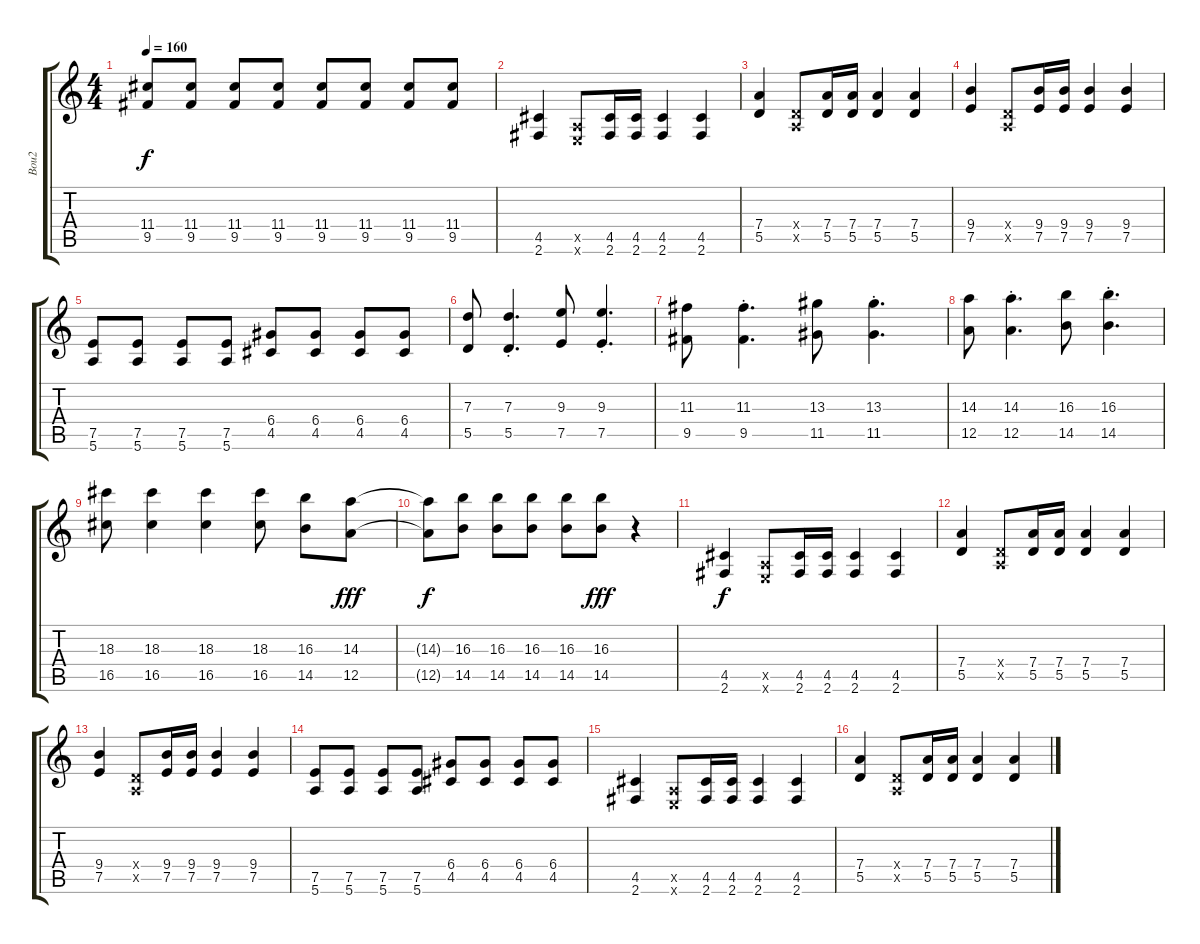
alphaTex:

\track ("Bou2" "Bou2") {instrument distortionguitar}
\staff {score tabs}
\tuning (E4 B3 G3 D3 A2 E2) {hide}
\ts (4 4)
\tempo 160
\clef g2
\ks c
(11.4 9.5).8{dy f} (11.4 9.5).8 (11.4 9.5).8 (11.4 9.5).8 (11.4 9.5).8 (11.4 9.5).8 (11.4 9.5).8 (11.4 9.5).8 |
(4.5 2.6).4 (0.5{x} 0.6{x}).8 (4.5 2.6).16 (4.5 2.6).16 (4.5 2.6).4 (4.5 2.6).4 |
(7.4 5.5).4 (0.4{x} 0.5{x}).8 (7.4 5.5).16 (7.4 5.5).16 (7.4 5.5).4 (7.4 5.5).4 |
(9.4 7.5).4 (0.4{x} 0.5{x}).8 (9.4 7.5).16 (9.4 7.5).16 (9.4 7.5).4 (9.4 7.5).4 |
(7.5 5.6).8 (7.5 5.6).8 (7.5 5.6).8 (7.5 5.6).8 (6.4 4.5).8 (6.4 4.5).8 (6.4 4.5).8 (6.4 4.5).8 |
(7.3 5.5).8 (7.3{st} 5.5{st}).4{d} (9.3 7.5).8 (9.3{st} 7.5{st}).4{d} |
(11.3 9.5).8 (11.3{st} 9.5{st}).4{d} (13.3 11.5).8 (13.3{st} 11.5{st}).4{d} |
(14.3 12.5).8 (14.3{st} 12.5{st}).4{d} (16.3 14.5).8 (16.3{st} 14.5{st}).4{d} |
(18.3 16.5).8 (18.3 16.5).4 (18.3 16.5).4 (18.3 16.5).8 (16.3 14.5).8 (14.3 12.5).8{dy fff} |
(14.3{t} 12.5{t}).8{dy f} (16.3 14.5).8 (16.3 14.5).8 (16.3 14.5).8 (16.3 14.5).8 (16.3 14.5).8{dy fff} r.4 |
(4.5 2.6).4{dy f} (0.5{x} 0.6{x}).8 (4.5 2.6).16 (4.5 2.6).16 (4.5 2.6).4 (4.5 2.6).4 |
(7.4 5.5).4 (0.4{x} 0.5{x}).8 (7.4 5.5).16 (7.4 5.5).16 (7.4 5.5).4 (7.4 5.5).4 |
(9.4 7.5).4 (0.4{x} 0.5{x}).8 (9.4 7.5).16 (9.4 7.5).16 (9.4 7.5).4 (9.4 7.5).4 |
(7.5 5.6).8 (7.5 5.6).8 (7.5 5.6).8 (7.5 5.6).8 (6.4 4.5).8 (6.4 4.5).8 (6.4 4.5).8 (6.4 4.5).8 |
(4.5 2.6).4 (0.5{x} 0.6{x}).8 (4.5 2.6).16 (4.5 2.6).16 (4.5 2.6).4 (4.5 2.6).4 |
(7.4 5.5).4 (0.4{x} 0.5{x}).8 (7.4 5.5).16 (7.4 5.5).16 (7.4 5.5).4 (7.4 5.5).4
